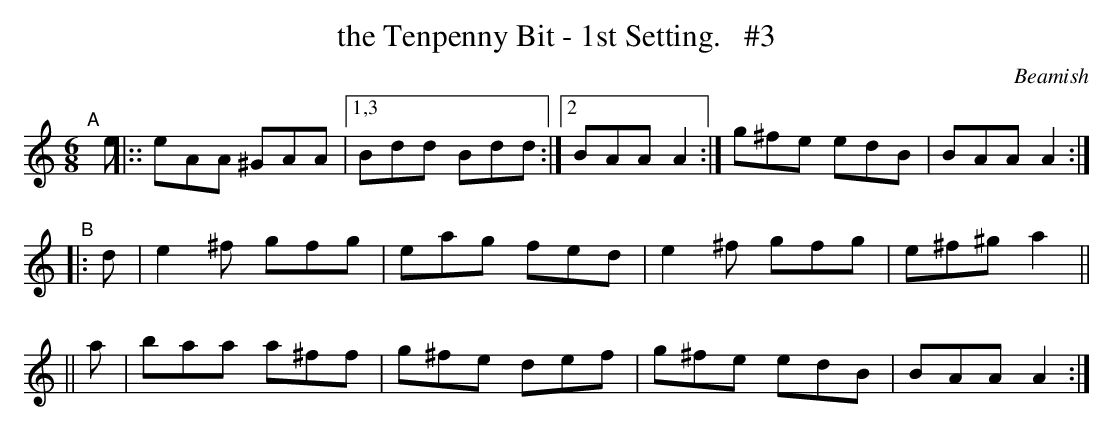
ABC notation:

X:1
T: the Tenpenny Bit - 1st Setting.   #3
O: Beamish
M: 6/8
L: 1/8
K: Am
"^A"\
[|]e |:: eAA ^GAA |[1,3 Bdd Bdd :|[2 BAA A2 :| g^fe edB | BAA A2 :|
"^B"\
|: d | e2^f gfg | eag  fed | e2^f gfg | e^f^g a2 ||
|| a | baa a^ff | g^fe def | g^fe edB | BAA   A2 :|
